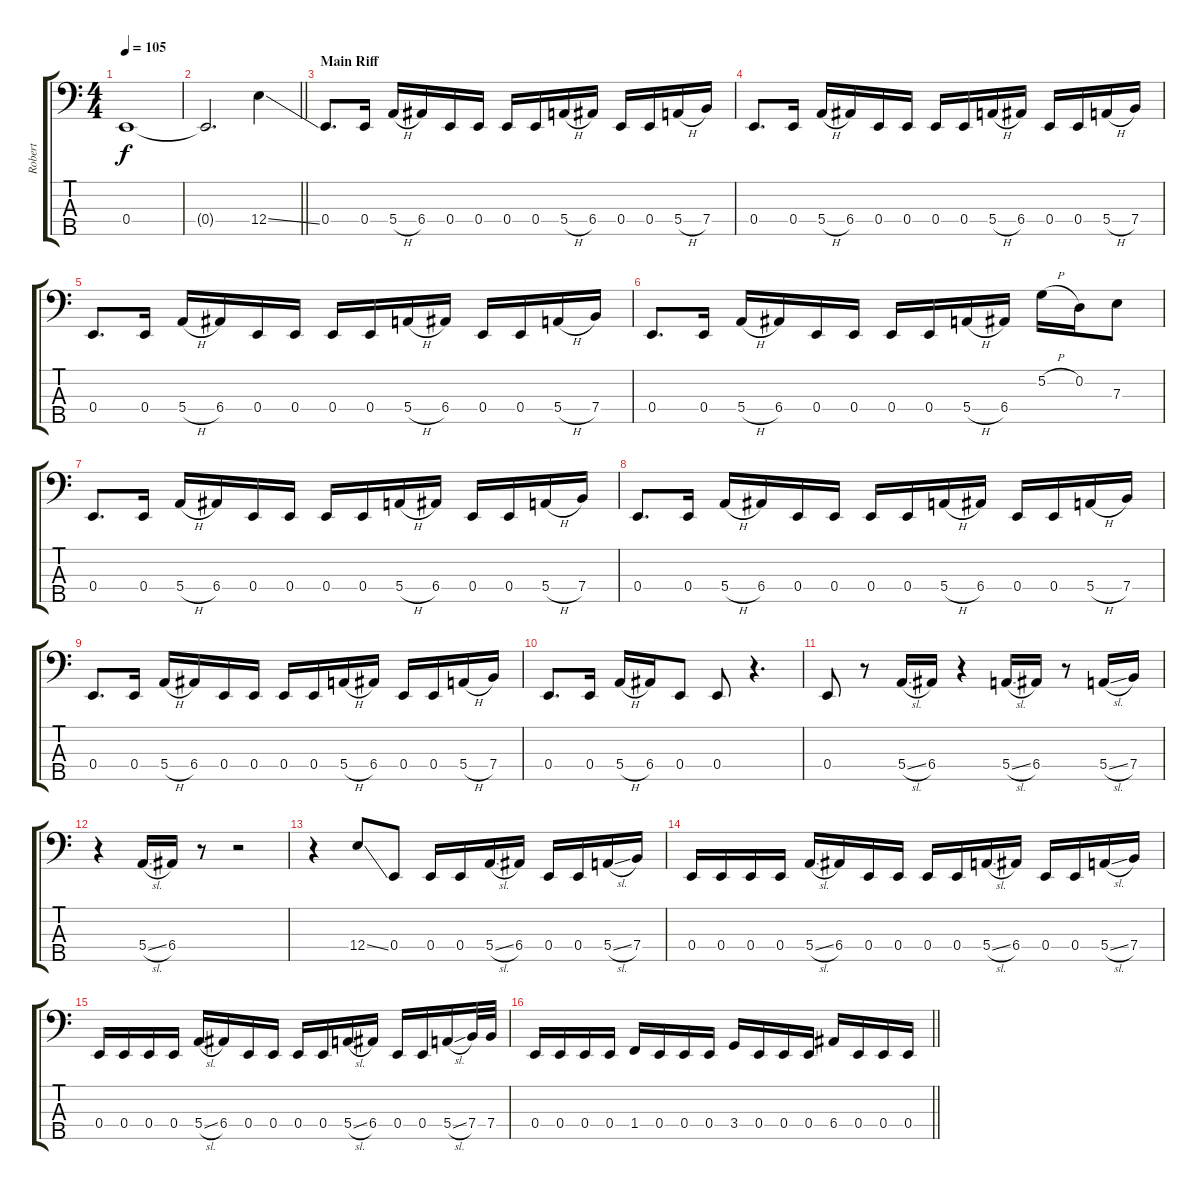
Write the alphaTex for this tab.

\track ("Robert" "Robert") {instrument electricbassfinger}
\staff {score tabs}
\tuning (G2 D2 A1 E1 B0) {hide}
\ts (4 4)
\tempo 105
\clef f4
\ks c
0.4{t}.1{dy f} |
\barLineRight lightlight
0.4{t}.2{d} 12.4{ss}.4 |
\section ("" "Main Riff")
0.4.8{d} 0.4.16 5.4{h}.16 6.4.16 0.4.16 0.4.16 0.4.16 0.4.16 5.4{h}.16 6.4.16 0.4.16 0.4.16 5.4{h}.16 7.4.16 |
0.4.8{d} 0.4.16 5.4{h}.16 6.4.16 0.4.16 0.4.16 0.4.16 0.4.16 5.4{h}.16 6.4.16 0.4.16 0.4.16 5.4{h}.16 7.4.16 |
0.4.8{d} 0.4.16 5.4{h}.16 6.4.16 0.4.16 0.4.16 0.4.16 0.4.16 5.4{h}.16 6.4.16 0.4.16 0.4.16 5.4{h}.16 7.4.16 |
0.4.8{d} 0.4.16 5.4{h}.16 6.4.16 0.4.16 0.4.16 0.4.16 0.4.16 5.4{h}.16 6.4.16 5.2{h}.16 0.2.16 7.3.8 |
0.4.8{d} 0.4.16 5.4{h}.16 6.4.16 0.4.16 0.4.16 0.4.16 0.4.16 5.4{h}.16 6.4.16 0.4.16 0.4.16 5.4{h}.16 7.4.16 |
0.4.8{d} 0.4.16 5.4{h}.16 6.4.16 0.4.16 0.4.16 0.4.16 0.4.16 5.4{h}.16 6.4.16 0.4.16 0.4.16 5.4{h}.16 7.4.16 |
0.4.8{d} 0.4.16 5.4{h}.16 6.4.16 0.4.16 0.4.16 0.4.16 0.4.16 5.4{h}.16 6.4.16 0.4.16 0.4.16 5.4{h}.16 7.4.16 |
0.4.8{d} 0.4.16 5.4{h}.16 6.4.16 0.4.8 0.4.8 r.4{d} |
0.4.8 r.8 5.4{sl}.16 6.4.16 r.4 5.4{sl}.16 6.4.16 r.8 5.4{sl}.16 7.4.16 |
r.4 5.4{sl}.16 6.4.16 r.8 r.2 |
r.4 12.4{ss}.8 0.4.8 0.4.16 0.4.16 5.4{sl}.16 6.4.16 0.4.16 0.4.16 5.4{sl}.16 7.4.16 |
0.4.16 0.4.16 0.4.16 0.4.16 5.4{sl}.16 6.4.16 0.4.16 0.4.16 0.4.16 0.4.16 5.4{sl}.16 6.4.16 0.4.16 0.4.16 5.4{sl}.16 7.4.16 |
0.4.16 0.4.16 0.4.16 0.4.16 5.4{sl}.16 6.4.16 0.4.16 0.4.16 0.4.16 0.4.16 5.4{sl}.16 6.4.16 0.4.16 0.4.16 5.4{sl}.16 7.4.32 7.4.32 |
\barLineRight lightlight
0.4.16 0.4.16 0.4.16 0.4.16 1.4.16 0.4.16 0.4.16 0.4.16 3.4.16 0.4.16 0.4.16 0.4.16 6.4.16 0.4.16 0.4.16 0.4.16
